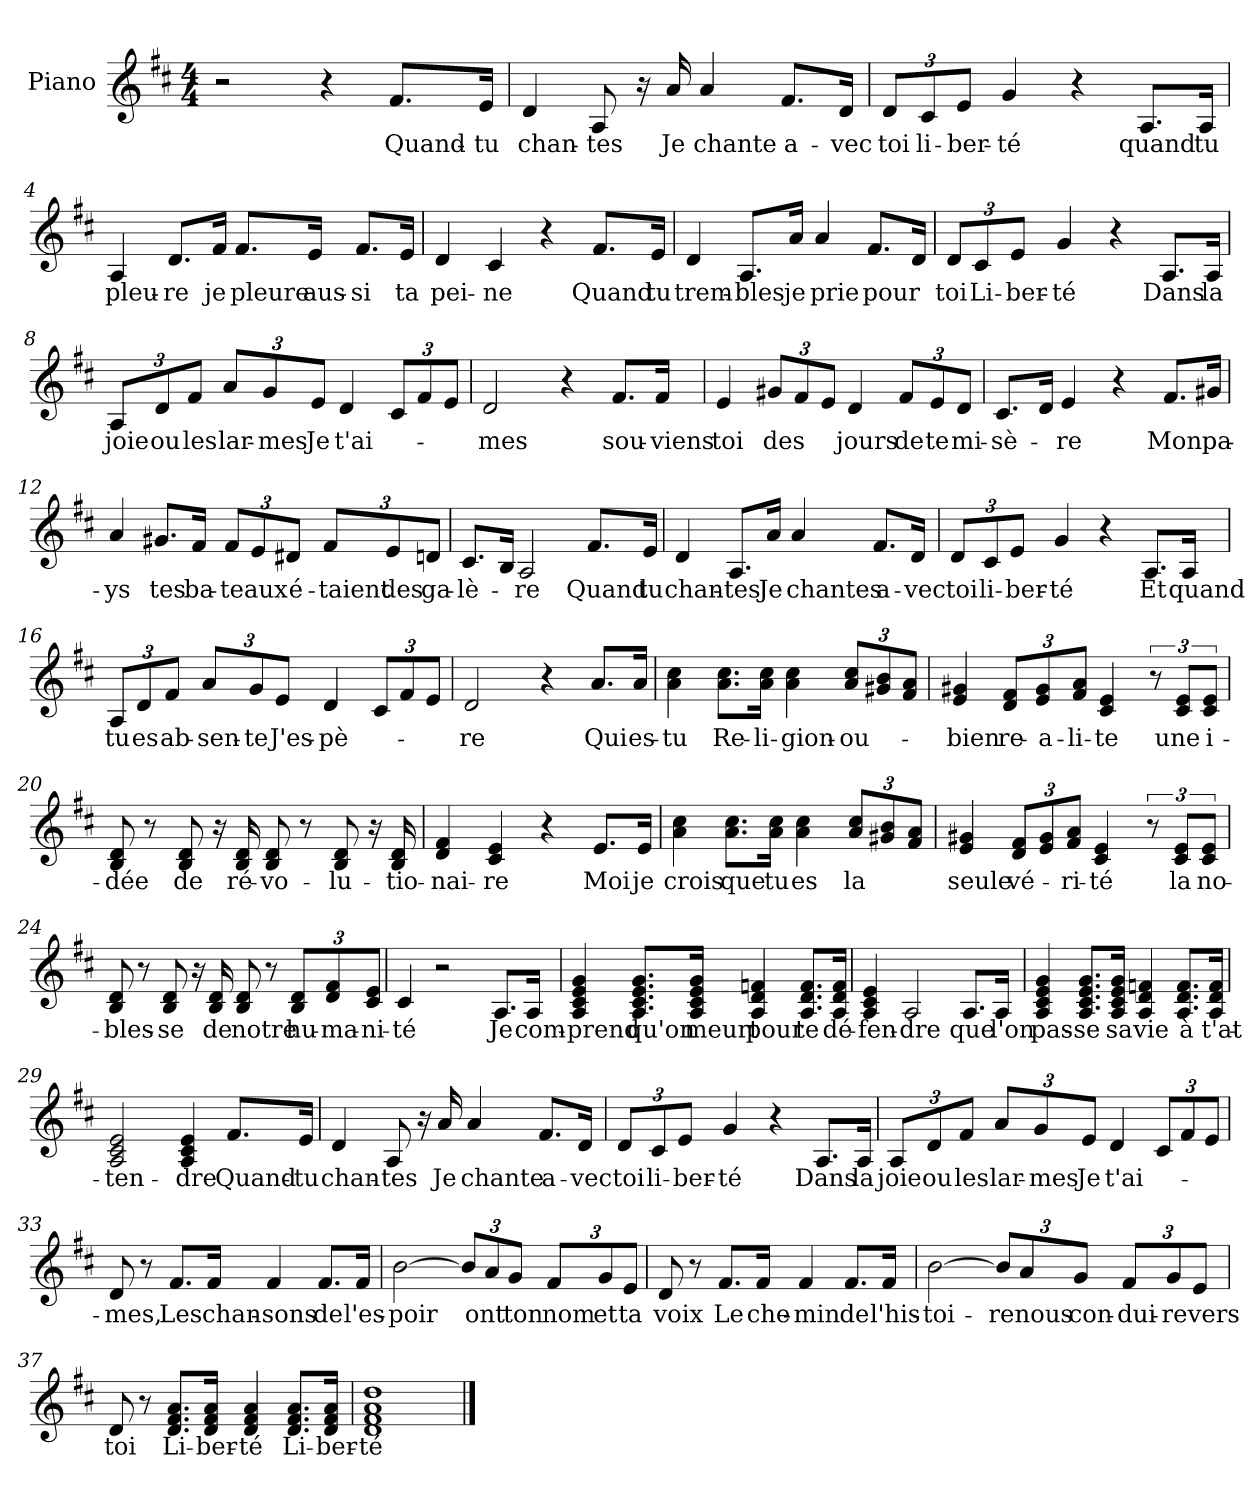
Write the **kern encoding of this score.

**kern	**text
*part1	*part1
*staff1	*staff1
*I"Piano	*
*I'Pno	*
*clefG2	*
*k[f#c#]	*
*M4/4	*
*MM60	*
=1	=1
2r	.
4r	.
!	!LO:LY:b
8.f#/L	Quand-
!	!LO:LY:b
16e/Jk	tu
=2	=2
!	!LO:LY:b
4d/	chan-
!	!LO:LY:b
8A/	-tes
16r	.
!	!LO:LY:b
16a/	Je
!	!LO:LY:b
4a/	chante
!	!LO:LY:b
8.f#/L	a-
!	!LO:LY:b
16d/Jk	-vec
=3	=3
*Xbrackettup	*
!	!LO:LY:b
12d/L	toi
!	!LO:LY:b
12c#/	li-
!	!LO:LY:b
12e/J	-ber-
!	!LO:LY:b
4g/	-té
4r	.
!	!LO:LY:b
8.A/L	quand
!	!LO:LY:b
16A/Jk	tu
=4	=4
!	!LO:LY:b
4A/	pleu-
!	!LO:LY:b
8.d/L	-re
!	!LO:LY:b
16f#/Jk	je
!	!LO:LY:b
8.f#/L	pleure
!	!LO:LY:b
16e/Jk	aus-
!	!LO:LY:b
8.f#/L	-si
!	!LO:LY:b
16e/Jk	ta
!!LO:LB:g=z
=5	=5
!	!LO:LY:b
4d/	pei-
!	!LO:LY:b
4c#/	-ne
4r	.
!	!LO:LY:b
8.f#/L	Quand
!	!LO:LY:b
16e/Jk	tu
=6	=6
!	!LO:LY:b
4d/	trem-
!	!LO:LY:b
8.A/L	-bles
!	!LO:LY:b
16a/Jk	je
!	!LO:LY:b
4a/	prie
!	!LO:LY:b
8.f#/L	pour
16d/Jk	.
=7	=7
!	!LO:LY:b
12d/L	toi
!	!LO:LY:b
12c#/	Li-
!	!LO:LY:b
12e/J	-ber-
!	!LO:LY:b
4g/	-té
4r	.
!	!LO:LY:b
8.A/L	Dans
!	!LO:LY:b
16A/Jk	la
=8	=8
!	!LO:LY:b
12A/L	joie
!	!LO:LY:b
12d/	ou
!	!LO:LY:b
12f#/J	les
!	!LO:LY:b
12a/L	lar-
!	!LO:LY:b
12g/	-mes
!	!LO:LY:b
12e/J	Je
!	!LO:LY:b
4d/	t'ai-
12c#/L	.
12f#/	.
12e/J	.
!!LO:LB:g=z
=9	=9
!	!LO:LY:b
2d/	-mes
4r	.
!	!LO:LY:b
8.f#/L	sou-
!	!LO:LY:b
16f#/Jk	-viens
=10	=10
!	!LO:LY:b
4e/	toi
!	!LO:LY:b
12g#X/L	des
12f#/	.
12e/J	.
!	!LO:LY:b
4d/	jours
!	!LO:LY:b
12f#/L	de
!	!LO:LY:b
12e/	te
!	!LO:LY:b
12d/J	mi-
=11	=11
!	!LO:LY:b
8.c#/L	-sè-
16d/Jk	.
!	!LO:LY:b
4e/	-re
4r	.
!	!LO:LY:b
8.f#/L	Mon
!	!LO:LY:b
16g#X/Jk	pa-
=12	=12
!	!LO:LY:b
4a/	-ys
!	!LO:LY:b
8.g#X/L	tes
!	!LO:LY:b
16f#/Jk	ba-
!	!LO:LY:b
12f#/L	-teaux
12e/	.
!	!LO:LY:b
12d#X/J	é-
!	!LO:LY:b
12f#/L	-taient
!	!LO:LY:b
12e/	des
!	!LO:LY:b
12dn/J	ga-
=13	=13
!	!LO:LY:b
8.c#/L	-lè-
16B/Jk	.
!	!LO:LY:b
2A/	-re
!	!LO:LY:b
8.f#/L	Quand
!	!LO:LY:b
16e/Jk	tu
!!LO:LB:g=z
=14	=14
!	!LO:LY:b
4d/	chan-
!	!LO:LY:b
8.A/L	-tes
!	!LO:LY:b
16a/Jk	Je
!	!LO:LY:b
4a/	chantes
!	!LO:LY:b
8.f#/L	a-
!	!LO:LY:b
16d/Jk	-vec
=15	=15
!	!LO:LY:b
12d/L	toi
!	!LO:LY:b
12c#/	li-
!	!LO:LY:b
12e/J	-ber-
!	!LO:LY:b
4g/	-té
4r	.
!	!LO:LY:b
8.A/L	Et
!	!LO:LY:b
16A/Jk	quand
=16	=16
!	!LO:LY:b
12A/L	tu
!	!LO:LY:b
12d/	es
!	!LO:LY:b
12f#/J	ab-
!	!LO:LY:b
12a/L	-sen-
!	!LO:LY:b
12g/	-te
!	!LO:LY:b
12e/J	J'es-
!	!LO:LY:b
4d/	-pè-
12c#/L	.
12f#/	.
12e/J	.
=17	=17
!	!LO:LY:b
2d/	-re
4r	.
!	!LO:LY:b
8.a/L	Qui
!	!LO:LY:b
16a/Jk	es-
!!LO:LB:g=z
=18	=18
!	!LO:LY:b
4a\ 4cc#\	-tu
!	!LO:LY:b
8.a\ 8.cc#\L	Re-
!	!LO:LY:b
16a\ 16cc#\Jk	-li-
!	!LO:LY:b
4a\ 4cc#\	-gion-
!	!LO:LY:b
12a/ 12cc#/L	ou-
12g#X/ 12b/	.
12f#/ 12a/J	.
=19	=19
!	!LO:LY:b
4e/ 4g#X/	-bien
!	!LO:LY:b
12d/ 12f#/L	re-
!	!LO:LY:b
12e/ 12g#/	-a-
!	!LO:LY:b
12f#/ 12a/J	-li-
!	!LO:LY:b
4c#/ 4e/	-te
*brackettup	*
12r	.
!	!LO:LY:b
12c#/ 12e/L	une
!	!LO:LY:b
12c#/ 12e/J	i-
=20	=20
!	!LO:LY:b
8B/ 8d/	-dée
8r	.
!	!LO:LY:b
8B/ 8d/	de
16r	.
!	!LO:LY:b
16B/ 16d/	ré-
!	!LO:LY:b
8B/ 8d/	-vo-
8r	.
!	!LO:LY:b
8B/ 8d/	-lu-
16r	.
!	!LO:LY:b
16B/ 16d/	-tio-
=21	=21
!	!LO:LY:b
4d/ 4f#/	-nai-
!	!LO:LY:b
4c#/ 4e/	-re
4r	.
!	!LO:LY:b
8.e/L	Moi
!	!LO:LY:b
16e/Jk	je
=22	=22
!	!LO:LY:b
4a\ 4cc#\	crois
!	!LO:LY:b
8.a\ 8.cc#\L	que
!	!LO:LY:b
16a\ 16cc#\Jk	tu
!	!LO:LY:b
4a\ 4cc#\	es
*Xbrackettup	*
!	!LO:LY:b
12a/ 12cc#/L	la
12g#X/ 12b/	.
12f#/ 12a/J	.
!!LO:LB:g=z
=23	=23
!	!LO:LY:b
4e/ 4g#X/	seule
!	!LO:LY:b
12d/ 12f#/L	vé-
12e/ 12g#/	.
!	!LO:LY:b
12f#/ 12a/J	-ri-
!	!LO:LY:b
4c#/ 4e/	-té
*brackettup	*
12r	.
!	!LO:LY:b
12c#/ 12e/L	la
!	!LO:LY:b
12c#/ 12e/J	no-
=24	=24
!	!LO:LY:b
8B/ 8d/	-bles-
8r	.
!	!LO:LY:b
8B/ 8d/	-se
16r	.
!	!LO:LY:b
16B/ 16d/	de
!	!LO:LY:b
8B/ 8d/	notre
8r	.
*Xbrackettup	*
!	!LO:LY:b
12B/ 12d/L	hu-
!	!LO:LY:b
12d/ 12f#/	-ma-
!	!LO:LY:b
12c#/ 12e/J	-ni-
=25	=25
!	!LO:LY:b
4c#/	-té
2r	.
!	!LO:LY:b
8.A/L	Je
!	!LO:LY:b
16A/Jk	com-
=26	=26
!	!LO:LY:b
4A/ 4c#/ 4e/ 4g/	-prend
!	!LO:LY:b
8.A/ 8.c#/ 8.e/ 8.g/L	qu'on
!	!LO:LY:b
16A/ 16c#/ 16e/ 16g/Jk	meurt
!	!LO:LY:b
4A/ 4d/ 4fn/	pour
!	!LO:LY:b
8.A/ 8.d/ 8.f/L	te
!	!LO:LY:b
16A/ 16d/ 16f/Jk	dé-
!!LO:LB:g=z
=27	=27
!	!LO:LY:b
4A/ 4c#/ 4e/	-fen-
!	!LO:LY:b
2A/	-dre
!	!LO:LY:b
8.A/L	que
!	!LO:LY:b
16A/Jk	l'on
=28	=28
!	!LO:LY:b
4A/ 4c#/ 4e/ 4g/	pas-
!	!LO:LY:b
8.A/ 8.c#/ 8.e/ 8.g/L	-se
!	!LO:LY:b
16A/ 16c#/ 16e/ 16g/Jk	sa
!	!LO:LY:b
4A/ 4d/ 4fn/	vie
!	!LO:LY:b
8.A/ 8.d/ 8.f/L	à
!	!LO:LY:b
16A/ 16d/ 16f/Jk	t'at-
=29	=29
!	!LO:LY:b
2A/ 2c#/ 2e/	-ten-
!	!LO:LY:b
4A/ 4c#/ 4e/	-dre
!	!LO:LY:b
8.f#/L	Quand-
!	!LO:LY:b
16e/Jk	tu
=30	=30
!	!LO:LY:b
4d/	chan-
!	!LO:LY:b
8A/	-tes
16r	.
!	!LO:LY:b
16a/	Je
!	!LO:LY:b
4a/	chante
!	!LO:LY:b
8.f#/L	a-
!	!LO:LY:b
16d/Jk	-vec
=31	=31
!	!LO:LY:b
12d/L	toi
!	!LO:LY:b
12c#/	li-
!	!LO:LY:b
12e/J	-ber-
!	!LO:LY:b
4g/	-té
4r	.
!	!LO:LY:b
8.A/L	Dans
!	!LO:LY:b
16A/Jk	la
!!LO:LB:g=z
=32	=32
!	!LO:LY:b
12A/L	joie
!	!LO:LY:b
12d/	ou
!	!LO:LY:b
12f#/J	les
!	!LO:LY:b
12a/L	lar-
!	!LO:LY:b
12g/	-mes
!	!LO:LY:b
12e/J	Je
!	!LO:LY:b
4d/	t'ai-
12c#/L	.
12f#/	.
12e/J	.
=33	=33
!	!LO:LY:b
8d/	mes,
8r	.
!	!LO:LY:b
8.f#/L	Les
!	!LO:LY:b
16f#/Jk	chan-
!	!LO:LY:b
4f#/	-sons
!	!LO:LY:b
8.f#/L	de
!	!LO:LY:b
16f#/Jk	l'es-
=34	=34
!	!LO:LY:b
[2b\	-poir
12b/L]	.
!	!LO:LY:b
12a/	ont
!	!LO:LY:b
12g/J	ton
!	!LO:LY:b
12f#/L	nom
!	!LO:LY:b
12g/	et
!	!LO:LY:b
12e/J	ta
=35	=35
!	!LO:LY:b
8d/	voix
8r	.
!	!LO:LY:b
8.f#/L	Le
!	!LO:LY:b
16f#/Jk	che-
!	!LO:LY:b
4f#/	-min
!	!LO:LY:b
8.f#/L	de
!	!LO:LY:b
16f#/Jk	l'his-
!!LO:LB:g=z
=36	=36
!	!LO:LY:b
[2b\	-toi-
!	!LO:LY:b
12b/L]	-re
!	!LO:LY:b
12a/	nous
!	!LO:LY:b
12g/J	con-
!	!LO:LY:b
12f#/L	-dui-
!	!LO:LY:b
12g/	-re
!	!LO:LY:b
12e/J	vers
=37	=37
!	!LO:LY:b
8d/	toi
8r	.
!	!LO:LY:b
8.d/ 8.f#/ 8.a/L	Li-
!	!LO:LY:b
16d/ 16f#/ 16a/Jk	-ber-
!	!LO:LY:b
4d/ 4f#/ 4a/	-té
!	!LO:LY:b
8.d/ 8.f#/ 8.a/L	Li-
!	!LO:LY:b
16d/ 16f#/ 16a/Jk	-ber-
=38	=38
!	!LO:LY:b
1d 1f# 1a 1dd	-té-
==	==
*-	*-
